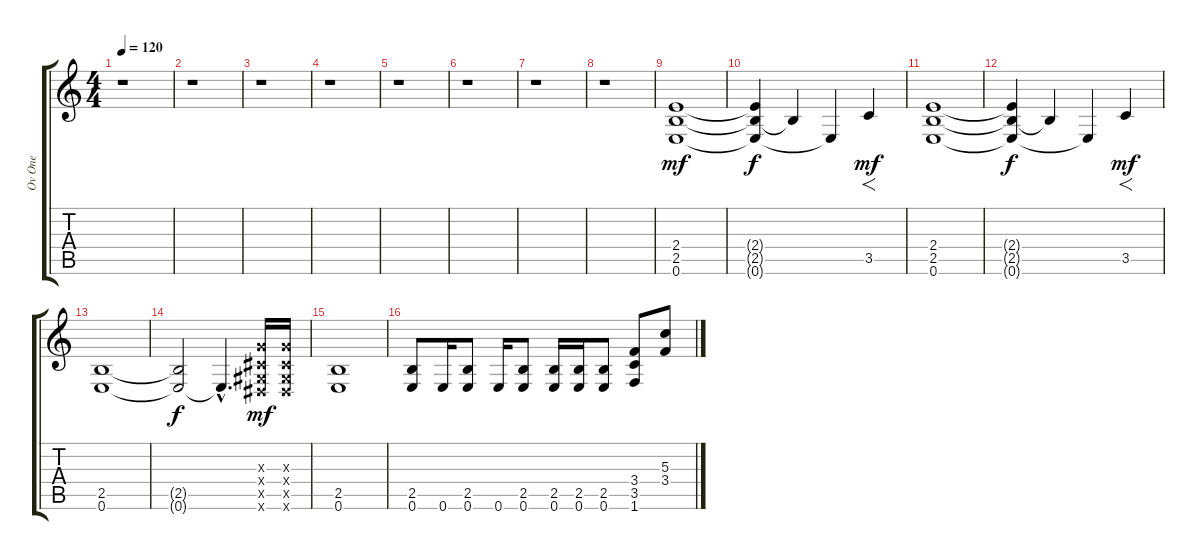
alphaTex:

\track ("Ov One" "Ov One") {instrument overdrivenguitar}
\staff {score tabs}
\tuning (E4 B3 G3 D3 A2 E2) {hide}
\ts (4 4)
\tempo 120
\clef g2
\ks c
r.1{dy mf} |
r.1 |
r.1 |
r.1 |
r.1 |
r.1 |
r.1 |
r.1 |
(2.4 2.5 0.6).1 |
(2.4{t} 2.5{t} 0.6{t}).4{dy f} 2.5{t}.4 0.6{t}.4 3.5.4{f dy mf} |
(2.4 2.5 0.6).1 |
(2.4{t} 2.5{t} 0.6{t}).4{dy f} 2.5{t}.4 0.6{t}.4 3.5.4{f dy mf} |
(2.5 0.6).1 |
(2.5{t} 0.6{t}).2{dy f} 0.6{hac t}.4{d} (0.3{x} -1.4{x} -1.5{x} -1.6{x}).16{dy mf} (0.3{x} -1.4{x} -1.5{x} -1.6{x}).16 |
(2.5 0.6).1 |
(2.5 0.6).8 0.6.16 (2.5 0.6).8 0.6.16 (2.5 0.6).8 (2.5 0.6).16 (2.5 0.6).16 (2.5 0.6).8 (3.4 3.5 1.6).8 (5.3 3.4).8
